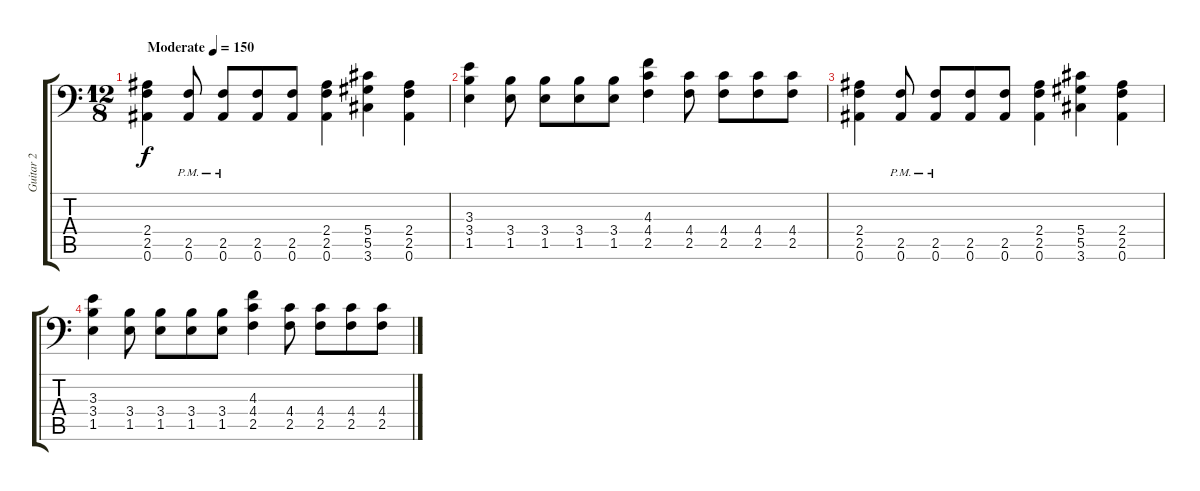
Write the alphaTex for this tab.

\track ("Guitar 2" "Guitar 2") {instrument distortionguitar}
\staff {score tabs}
\tuning (Bb3 F3 Db3 Ab2 Eb2 Bb1) {hide}
\ts (12 8)
\tempo (150 "Moderate")
\clef f4
\ks c
(2.4 2.5 0.6).4{dy f instrument distortionguitar} (2.5{pm} 0.6{pm}).8 (2.5{pm} 0.6{pm}).8 (2.5 0.6).8 (2.5 0.6).8 (2.4 2.5 0.6).4 (5.4 5.5 3.6).4 (2.4 2.5 0.6).4 |
(3.3 3.4 1.5).4 (3.4 1.5).8 (3.4 1.5).8 (3.4 1.5).8 (3.4 1.5).8 (4.3 4.4 2.5).4 (4.4 2.5).8 (4.4 2.5).8 (4.4 2.5).8 (4.4 2.5).8 |
(2.4 2.5 0.6).4 (2.5{pm} 0.6{pm}).8 (2.5{pm} 0.6{pm}).8 (2.5 0.6).8 (2.5 0.6).8 (2.4 2.5 0.6).4 (5.4 5.5 3.6).4 (2.4 2.5 0.6).4 |
(3.3 3.4 1.5).4 (3.4 1.5).8 (3.4 1.5).8 (3.4 1.5).8 (3.4 1.5).8 (4.3 4.4 2.5).4 (4.4 2.5).8 (4.4 2.5).8 (4.4 2.5).8 (4.4 2.5).8
